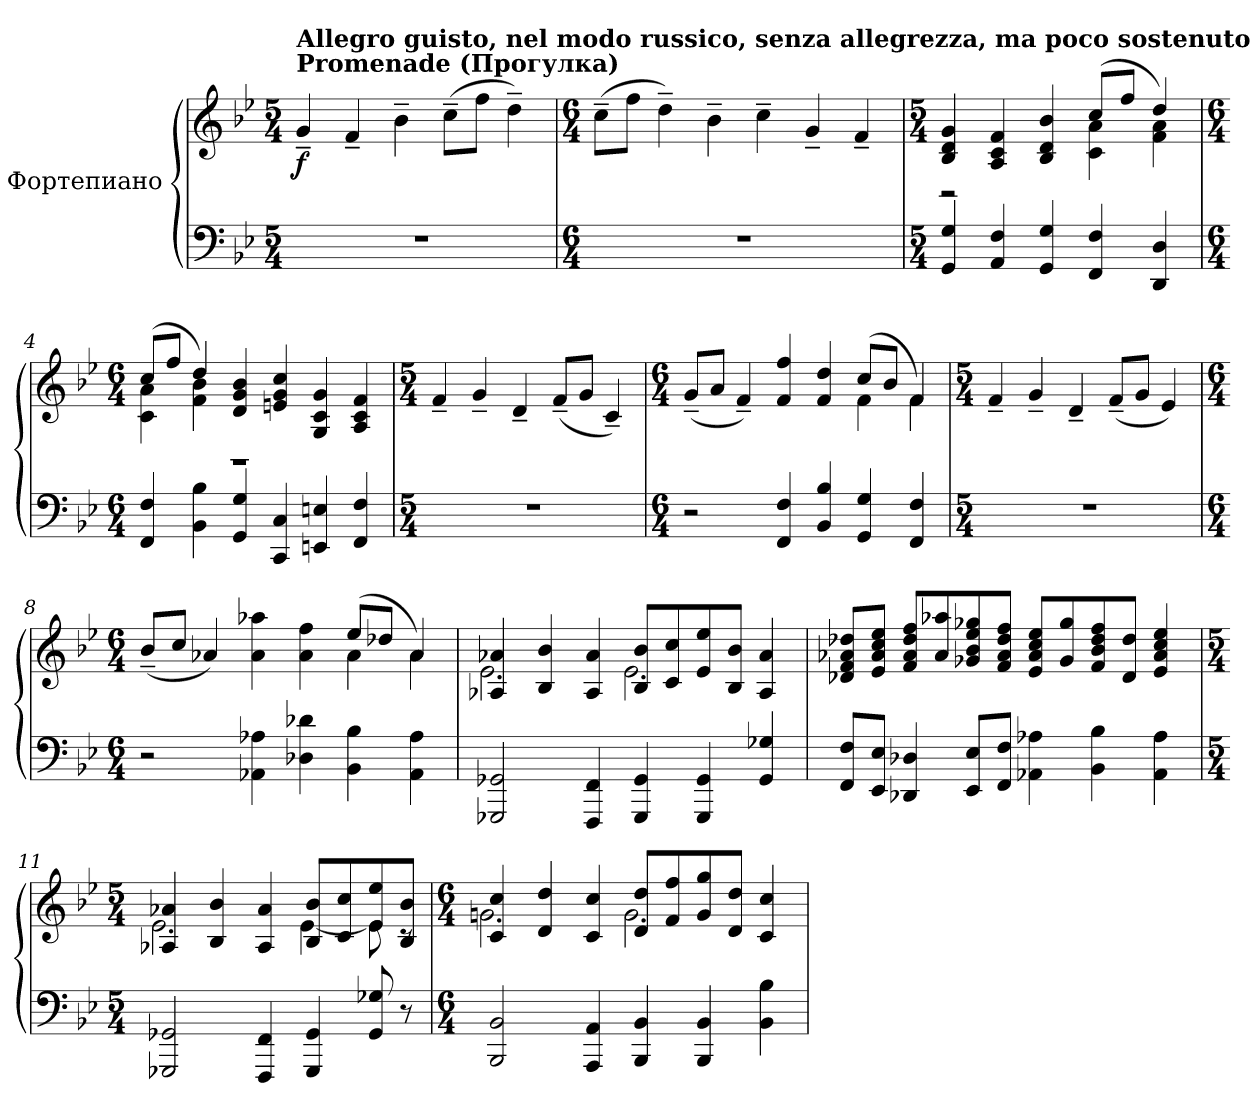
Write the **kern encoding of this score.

**kern	**kern	**dynam
*part1	*part1	*part1
*staff2	*staff1	*staff1/2
*I"Фортепиано	*	*
*clefF4	*clefG2	*
*k[b-e-]	*k[b-e-]	*
*M5/4	*M5/4	*
*MM80	*MM80	*
=1	=1	=1
!	!LO:TX:a:B:t=Promenade (Прогулка)	!
!	!LO:TX:a:B:t=Allegro guisto, nel modo russico, senza allegrezza, ma poco sostenuto	!
!	!	!LO:DY:b
4%5r	4g~/	f
.	4f~/	.
.	4b-~\	.
.	(8cc~\L	.
.	8ff\J	.
.	4dd~\)	.
=2	=2	=2
*M6/4	*M6/4	*
1.r	(8cc~\L	.
.	8ff\J	.
.	4dd~\)	.
.	4b-~\	.
.	4cc~\	.
.	4g~/	.
.	4f~/	.
=3	=3	=3
*M5/4	*M5/4	*
*	*^	*
4GG/ 4G/	4B-/ 4d/ 4g/	2r	.
4AA/ 4F/	4A/ 4c/ 4f/	.	.
4GG/ 4G/	4B-/ 4d/ 4b-/	4ryy	.
4FF/ 4F/	(8cc/L	4c\ 4a\	.
.	8ff/J	.	.
4DD/ 4D/	4dd/)	4f\ 4a\	.
=4	=4	=4	=4
*M6/4	*M6/4	*	*
4FF/ 4F/	(8cc/L	4c\ 4a\	.
.	8ff/J	.	.
4BB-\ 4B-\	4dd/)	4f\ 4b-\	.
4GG/ 4G/	4d/ 4g/ 4b-/	1r	.
4CC/ 4C/	4en/ 4g/ 4cc/	.	.
4EEn/ 4En/	4G/ 4c/ 4g/	.	.
4FF/ 4F/	4A/ 4c/ 4f/	.	.
*	*v	*v	*
!!LO:LB:g=z
=5	=5	=5
*M5/4	*M5/4	*
4%5r	4f~/	.
.	4g~/	.
.	4d~/	.
.	(8f~/L	.
.	8g/J	.
.	4c~/)	.
=6	=6	=6
*M6/4	*M6/4	*
*	*^	*
2r	(8g~/L	1ryy	.
.	8a/J	.	.
.	4f~/)	.	.
4FF/ 4F/	4f/ 4ff/	.	.
4BB-/ 4B-/	4f/ 4dd/	.	.
4GG/ 4G/	(8cc/L	4f\	.
.	8b-/J	.	.
4FF/ 4F/	4f/)	4f\	.
*	*v	*v	*
=7	=7	=7
*M5/4	*M5/4	*
4%5r	4f~/	.
.	4g~/	.
.	4d~/	.
.	(8f~/L	.
.	8g/J	.
.	4e-/)	.
=8	=8	=8
*M6/4	*M6/4	*
*	*^	*
2r	(8b-~/L	1ryy	.
.	8cc/J	.	.
.	4a-X/)	.	.
4AA-X\ 4A-X\	4a-\ 4aa-X\	.	.
4D-X\ 4d-X\	4a-\ 4ff\	.	.
4BB-\ 4B-\	(8ee-/L	4a-\	.
.	8dd-X/J	.	.
4AA-\ 4A-\	4a-/)	4a-\	.
!!LO:LB:g=z	!!
=9	=9	=9	=9
2GGG-X/ 2GG-X/	4A-X/ 4a-X/	2.e-\	.
.	4B-/ 4b-/	.	.
4FFF/ 4FF/	4A-/ 4a-/	.	.
4GGG-/ 4GG-/	8B-/ 8b-/L	2.e-\	.
.	8c/ 8cc/	.	.
4GGG-/ 4GG-/	8e-/ 8ee-/	.	.
.	8B-/ 8b-/J	.	.
4GG-/ 4G-X/	4A-/ 4a-/	.	.
*	*v	*v	*
=10	=10	=10
8FF/ 8F/L	8d-X/ 8f/ 8a-X/ 8dd-X/L	.
8EE-/ 8E-/J	8e-/ 8a-/ 8cc/ 8ee-/J	.
4DD-X/ 4D-X/	8f/ 8a-/ 8dd-/ 8ff/L	.
.	8a-/ 8aa-X/	.
8EE-/ 8E-/L	8g-X/ 8b-/ 8ee-/ 8gg-X/	.
8FF/ 8F/J	8f/ 8a-/ 8dd-/ 8ff/J	.
4AA-X\ 4A-X\	8e-/ 8a-/ 8cc/ 8ee-/L	.
.	8g-/ 8gg-/	.
4BB-\ 4B-\	8f/ 8b-/ 8dd-/ 8ff/	.
.	8d-/ 8dd-/J	.
4AA-\ 4A-\	4e-/ 4a-/ 4cc/ 4ee-/	.
!!LO:LB:g=z
=11	=11	=11
*M5/4	*M5/4	*
*	*^	*
2GGG-X/ 2GG-X/	4A-X/ 4a-X/	2.e-\	.
.	4B-/ 4b-/	.	.
4FFF/ 4FF/	4A-/ 4a-/	.	.
4GGG-/ 4GG-/	8B-/ 8b-/L	[4e-\	.
.	8c/ 8cc/	.	.
8GG-/ 8G-X/	8e-/ 8ee-/	8e-\]	.
8r	8B-/ 8b-/J	8rc	.
=12	=12	=12	=12
*M6/4	*M6/4	*	*
2BBB-/ 2BB-/	4c/ 4cc/	2.gn\	.
.	4d/ 4dd/	.	.
4AAA/ 4AA/	4c/ 4cc/	.	.
4BBB-/ 4BB-/	8d/ 8dd/L	2.g\	.
.	8f/ 8ff/	.	.
4BBB-/ 4BB-/	8g/ 8gg/	.	.
.	8d/ 8dd/J	.	.
4BB-\ 4B-\	4c/ 4cc/	.	.
*	*v	*v	*
=	=	=
*-	*-	*-
